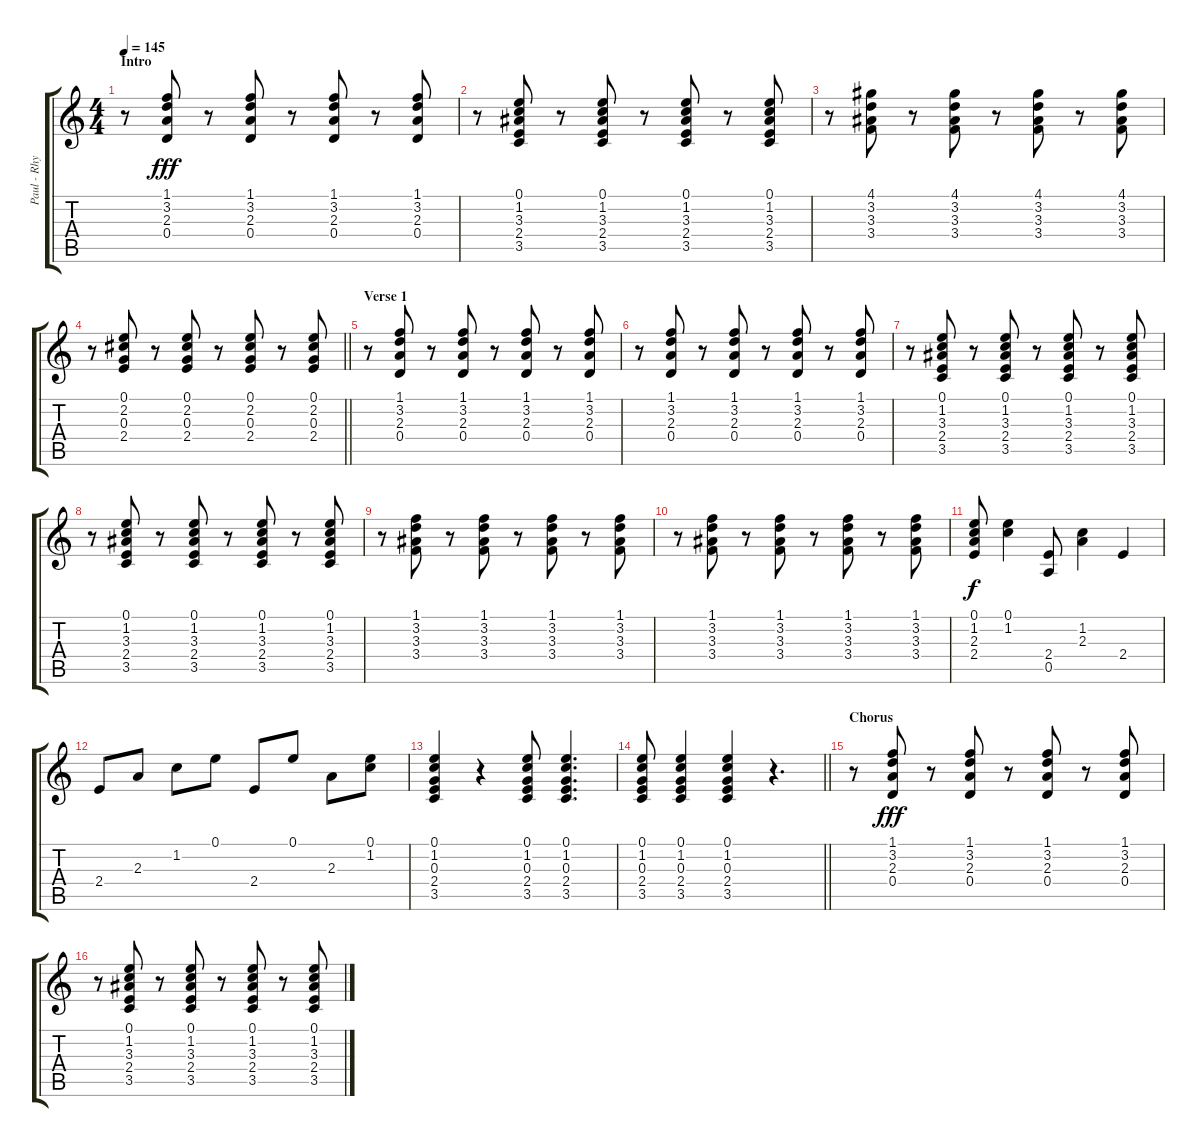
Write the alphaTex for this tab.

\track ("Paul - Rhythm" "Paul - Rhy") {instrument acousticguitarsteel}
\staff {score tabs}
\tuning (E4 B3 G3 D3 A2 E2) {hide}
\ts (4 4)
\section ("" "Intro")
\tempo 145
\clef g2
\ks c
r.8{dy fff instrument acousticguitarsteel} (1.1 3.2 2.3 0.4).8 r.8 (1.1 3.2 2.3 0.4).8 r.8 (1.1 3.2 2.3 0.4).8 r.8 (1.1 3.2 2.3 0.4).8 |
r.8 (0.1 1.2 3.3 2.4 3.5).8 r.8 (0.1 1.2 3.3 2.4 3.5).8 r.8 (0.1 1.2 3.3 2.4 3.5).8 r.8 (0.1 1.2 3.3 2.4 3.5).8 |
r.8 (4.1 3.2 3.3 3.4).8 r.8 (4.1 3.2 3.3 3.4).8 r.8 (4.1 3.2 3.3 3.4).8 r.8 (4.1 3.2 3.3 3.4).8 |
\barLineRight lightlight
r.8 (0.1 2.2 0.3 2.4).8 r.8 (0.1 2.2 0.3 2.4).8 r.8 (0.1 2.2 0.3 2.4).8 r.8 (0.1 2.2 0.3 2.4).8 |
\section ("" "Verse 1")
r.8 (1.1 3.2 2.3 0.4).8 r.8 (1.1 3.2 2.3 0.4).8 r.8 (1.1 3.2 2.3 0.4).8 r.8 (1.1 3.2 2.3 0.4).8 |
r.8 (1.1 3.2 2.3 0.4).8 r.8 (1.1 3.2 2.3 0.4).8 r.8 (1.1 3.2 2.3 0.4).8 r.8 (1.1 3.2 2.3 0.4).8 |
r.8 (0.1 1.2 3.3 2.4 3.5).8 r.8 (0.1 1.2 3.3 2.4 3.5).8 r.8 (0.1 1.2 3.3 2.4 3.5).8 r.8 (0.1 1.2 3.3 2.4 3.5).8 |
r.8 (0.1 1.2 3.3 2.4 3.5).8 r.8 (0.1 1.2 3.3 2.4 3.5).8 r.8 (0.1 1.2 3.3 2.4 3.5).8 r.8 (0.1 1.2 3.3 2.4 3.5).8 |
r.8 (1.1 3.2 3.3 3.4).8 r.8 (1.1 3.2 3.3 3.4).8 r.8 (1.1 3.2 3.3 3.4).8 r.8 (1.1 3.2 3.3 3.4).8 |
r.8 (1.1 3.2 3.3 3.4).8 r.8 (1.1 3.2 3.3 3.4).8 r.8 (1.1 3.2 3.3 3.4).8 r.8 (1.1 3.2 3.3 3.4).8 |
(0.1 1.2 2.3 2.4).8{dy f} (0.1 1.2).4 (2.4 0.5).8 (1.2 2.3).4 2.4.4 |
2.4.8 2.3.8 1.2.8 0.1.8 2.4.8 0.1.8 2.3.8 (0.1 1.2).8 |
(0.1 1.2 0.3 2.4 3.5).4 r.4 (0.1 1.2 0.3 2.4 3.5).8 (0.1 1.2 0.3 2.4 3.5).4{d} |
\barLineRight lightlight
(0.1 1.2 0.3 2.4 3.5).8 (0.1 1.2 0.3 2.4 3.5).4 (0.1 1.2 0.3 2.4 3.5).4 r.4{d} |
\section ("" "Chorus")
r.8 (1.1 3.2 2.3 0.4).8{dy fff} r.8 (1.1 3.2 2.3 0.4).8 r.8 (1.1 3.2 2.3 0.4).8 r.8 (1.1 3.2 2.3 0.4).8 |
r.8 (0.1 1.2 3.3 2.4 3.5).8 r.8 (0.1 1.2 3.3 2.4 3.5).8 r.8 (0.1 1.2 3.3 2.4 3.5).8 r.8 (0.1 1.2 3.3 2.4 3.5).8
